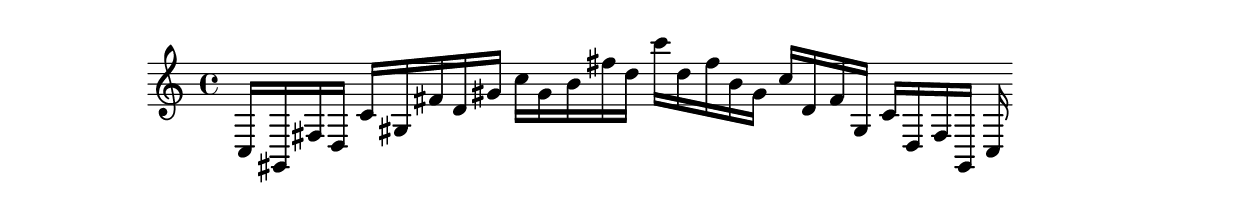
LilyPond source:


\new PianoStaff <<
\cadenzaOn
\new Staff = "right" {
\clef treble
    c16 [ gis, fis d ]
    c' [ gis fis' d' gis' ]
    c'' [ gis' b' fis'' d'' ]
    c''' [ d'' fis'' b' gis' ]
    c'' [ d' fis' gis ]
    c' [ d fis gis, ]
    c
}
>>
